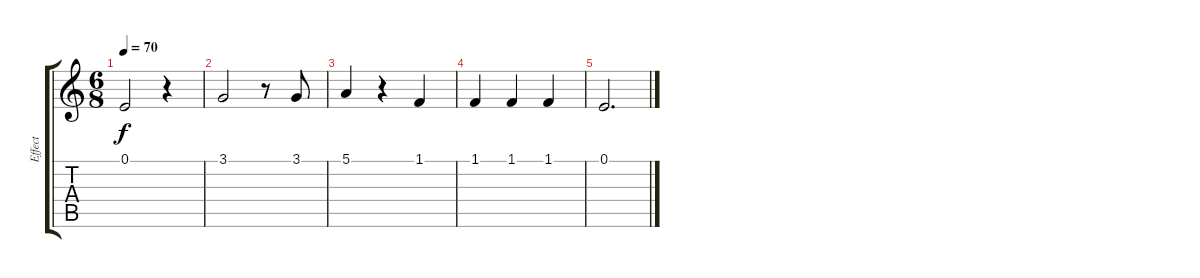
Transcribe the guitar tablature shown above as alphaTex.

\track ("Effect" "Effect") {instrument tremolostrings}
\staff {score tabs}
\tuning (E4 B3 G3 D3 A2 E2) {hide}
\ts (6 8)
\tempo 70
\clef g2
\ks c
0.1.2{dy f} r.4{volume 0} |
3.1.2{volume 9} r.8 3.1.8 |
5.1.4 r.4 1.1.4 |
1.1.4 1.1.4 1.1.4 |
0.1.2{d volume 0}
